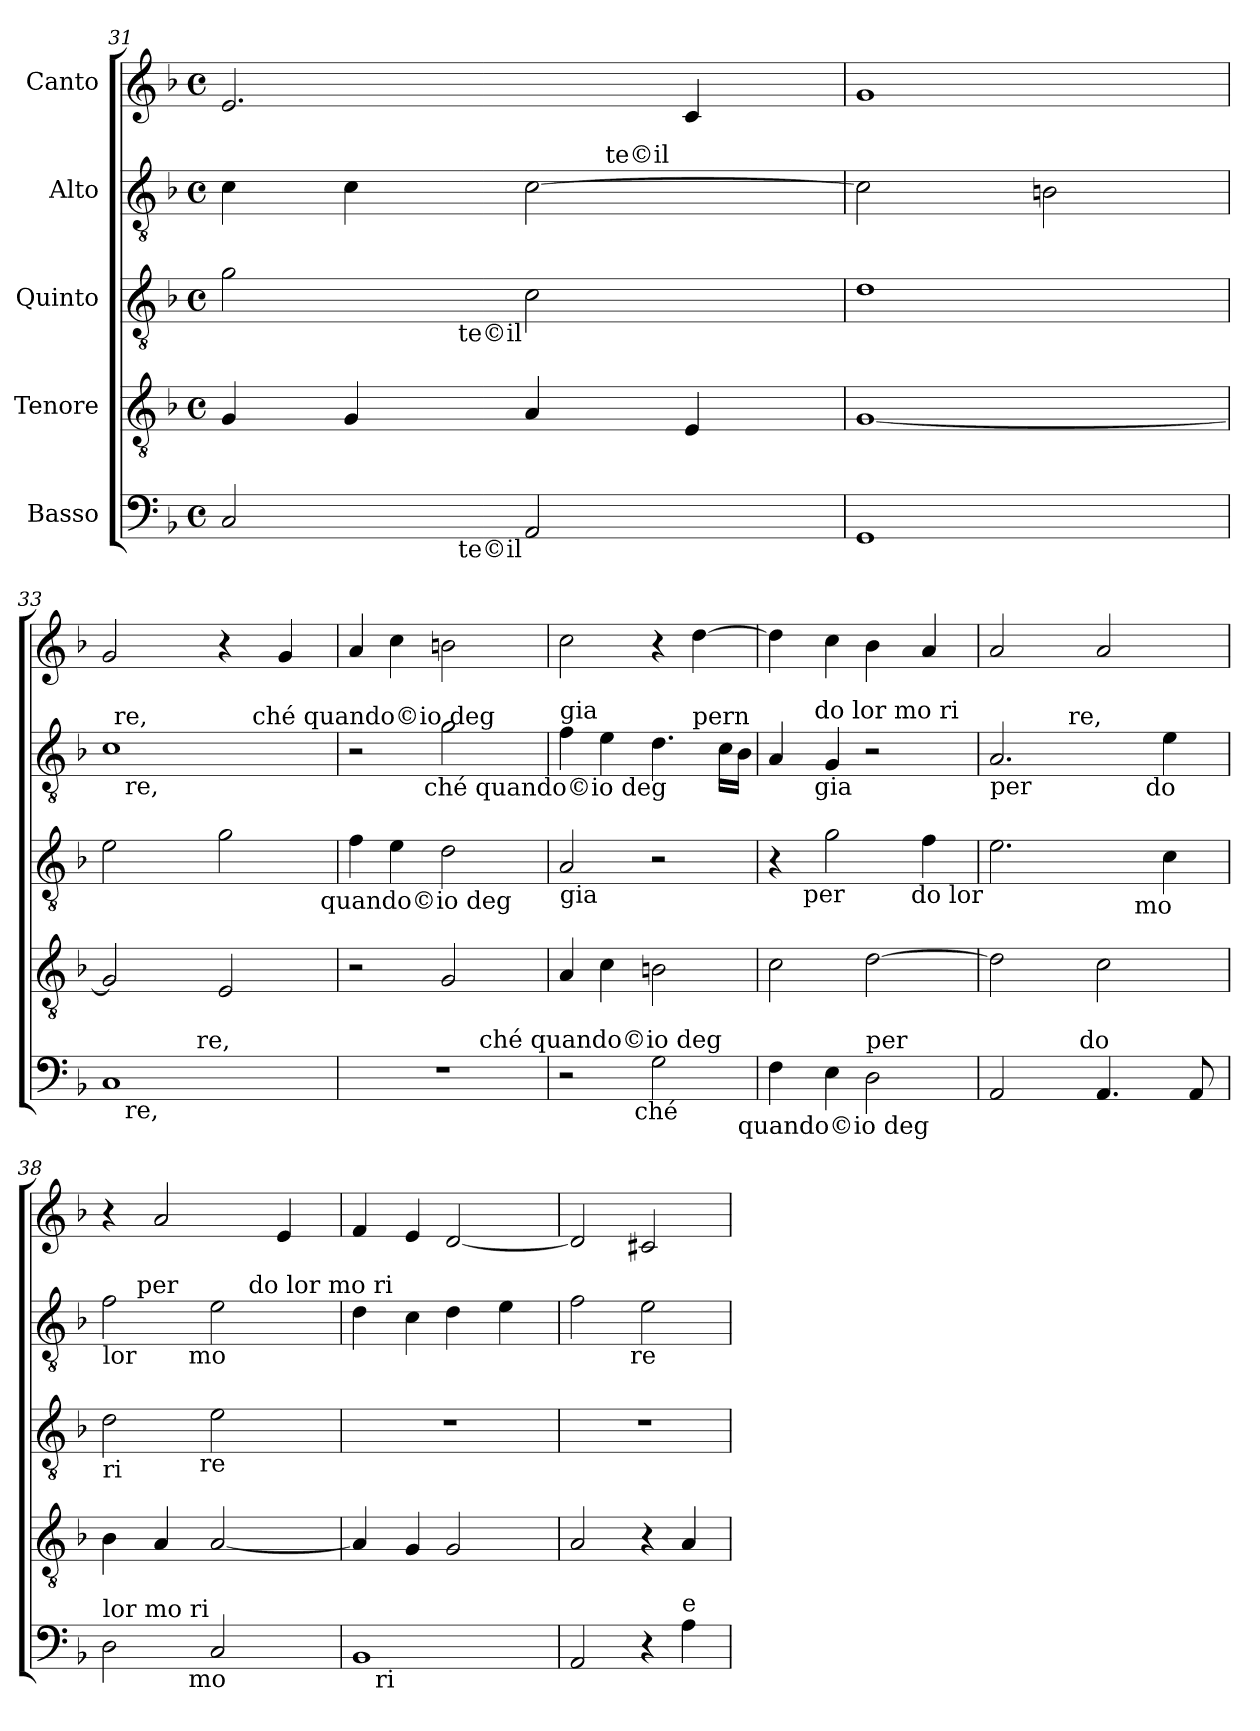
**kern	**kern	**kern	**kern	**kern
*part5	*part4	*part3	*part2	*part1
*staff5	*staff4	*staff3	*staff2	*staff1
*I"Basso	*I"Tenore	*I"Quinto	*I"Alto	*I"Canto
*clefF4	*clefGv2	*clefGv2	*clefGv2	*clefG2
*ITrd7c12	*	*	*	*
*k[b-]	*k[b-]	*k[b-]	*k[b-]	*k[b-]
*F:	*F:	*F:	*F:	*F:
*M4/4	*M4/4	*M4/4	*M4/4	*M4/4
*met(c)	*met(c)	*met(c)	*met(c)	*met(c)
=31	=31	=31	=31	=31
!	!	!	!LO:TX:b:t=vate©il co	!
!	!	!	!LO:TX:a:t=va	!
!	!	!LO:TX:b:t=va	!	!
!LO:TX:a:t=ne ca vate©il	!	!	!	!
!LO:TX:b:t=va	!	!	!	!
*^	*	*^	*^	*
2CC/	4ryy	4G/	2g\	4ryy	4c\	2ryy	2.e/
.	8ryy	4G/	.	8ryy	4c\	.	.
.	32ryy	.	.	32ryy	.	.	.
!	!	!	!	!LO:TX:b:t=te©il	!	!	!
!	!LO:TX:b:t=te©il	!	!	!	!	!	!
.	2ryy	.	.	2ryy	.	.	.
2AAA/	.	4A/	2c\	.	[<2c\	8ryy	.
!	!	!	!	!	!	!LO:TX:a:t=te©il	!
.	.	.	.	.	.	4.ryy	.
.	.	4E/	.	.	.	.	4c/
.	16.ryy	.	.	16.ryy	.	.	.
!!LO:LB:g=z
=32	=32	=32	=32	=32	=32	=32	=32
!	!	!	!	!	!LO:TX:a:t=co	!	!
!	!	!	!LO:TX:b:t=co	!	!	!	!
!LO:TX:b:t=co	!	!	!	!	!	!	!
!LO:TX:a:t=co	!	!	!	!	!	!	!
*	*	*	*v	*v	*	*	*
*v	*v	*	*	*v	*v	*
1GGG	[<1G	1d	2c\]	1g
.	.	.	2Bn\	.
=33	=33	=33	=33	=33
!	!	!LO:TX:b:t=re, ché	!	!
*^	*	*^	*^	*
*	*^	*	*	*	*	*^	*
*	*	*	*	*	*	*	*	*^	*
1CC	16ryy	4ryy	2G/]	2e\	2...ryy	1c	32ryy	16ryy	2ryy	2g/
!	!	!	!	!	!	!	!LO:TX:a:t=re,	!	!	!
.	.	.	.	.	.	.	2ryy	.	.	.
!	!	!	!	!	!	!	!	!LO:TX:b:t=re,	!	!
!	!LO:TX:b:t=re,	!	!	!	!	!	!	!	!	!
.	2...ryy	.	.	.	.	.	.	2...ryy	.	.
.	.	8ryy	.	.	.	.	.	.	.	.
.	.	32ryy	.	.	.	.	.	.	.	.
!	!	!LO:TX:a:t=re,	!	!	!	!	!	!	!	!
.	.	2ryy	.	.	.	.	.	.	.	.
.	.	.	2E/	2g\	.	.	.	.	8ryy	4r
.	.	.	.	.	.	.	4...ryy	.	.	.
!	!	!	!	!	!	!	!	!	!LO:TX:a:t=ché quando©io deg	!
.	.	.	.	.	.	.	.	.	4.ryy	.
.	.	.	.	.	.	.	.	.	.	4g/
.	.	16.ryy	.	.	.	.	.	.	.	.
!	!	!	!	!	!LO:TX:b:t=quando©io deg	!	!	!	!	!
.	.	.	.	.	16ryy	.	.	.	.	.
*	*	*	*	*v	*v	*	*	*	*	*
*	*v	*v	*	*	*	*v	*v	*v	*
=34	=34	=34	=34	=34	=34	=34
1r	2ryy	2r	4f\	2r	4..ryy	4a/
.	.	.	4e\	.	.	4cc\
!	!	!	!	!	!LO:TX:b:t=ché quando©io deg	!
.	.	.	.	.	2ryy	.
.	8ryy	2G/	2d\	2g\	.	2bn\
.	32ryy	.	.	.	.	.
!	!LO:TX:a:t=ché quando©io deg	!	!	!	!	!
.	4ryy	.	.	.	.	.
.	16.ryy	.	.	.	.	.
.	.	.	.	.	16ryy	.
=35	=35	=35	=35	=35	=35	=35
!	!	!	!	!LO:TX:a:t=gia	!	!
!	!	!	!LO:TX:b:t=gia	!	!	!
2r	4..ryy	4A/	2A/	4f\	2.ryy	2cc\
.	.	4c\	.	4e\	.	.
!	!LO:TX:b:t=ché	!	!	!	!	!
.	2ryy	.	.	.	.	.
2GG\	.	2Bn\	2r	4.d\	.	4r
!	!	!	!	!	!LO:TX:a:t=pern	!
.	.	.	.	.	4ryy	[>4dd\
.	.	.	.	16c\LL	.	.
!	!LO:TX:b:t=quando©io deg	!	!	!	!	!
.	16ryy	.	.	16B-\JJ	.	.
=36	=36	=36	=36	=36	=36	=36
!LO:TX:a:t=gia	!	!	!	!	!	!
*	*	*	*^	*	*	*
*v	*v	*	*	*^	*	*	*
4FF\	2c\	4r	8.ryy	2ryy	4A/	8..ryy	4dd\]
!	!	!	!LO:TX:b:t=per	!	!	!	!
.	.	.	2ryy	.	.	.	.
!	!	!	!	!	!	!LO:TX:b:t=gia	!
!	!	!	!	!	!	!LO:TX:a:t=do lor mo ri	!
.	.	.	.	.	.	2ryy	.
4EE\	.	2g\	.	.	4G/	.	4cc\
!LO:TX:a:t=per	!	!	!	!	!	!	!
2DD\	[>2d\	.	.	8..ryy	2r	.	4b-\
.	.	.	4ryy	.	.	.	.
!	!	!	!	!LO:TX:b:t=do lor	!	!	!
.	.	.	.	4ryy	.	4ryy	.
.	.	4f\	.	.	.	.	4a/
.	.	.	16ryy	.	.	.	.
.	.	.	.	32ryy	.	32ryy	.
=37	=37	=37	=37	=37	=37	=37	=37
!	!	!	!	!	!LO:TX:b:t=per	!	!
!LO:TX:b:t=gia per do lor	!	!	!	!	!	!	!
*^	*	*	*v	*v	*	*^	*
2AAA/	4..ryy	2d\]	2.e\	2ryy	2.A/	4ryy	2ryy	2a/
.	.	.	.	.	.	8ryy	.	.
.	.	.	.	.	.	32ryy	.	.
!	!	!	!	!	!	!LO:TX:a:t=re,	!	!
.	.	.	.	.	.	2ryy	.	.
!	!LO:TX:a:t=do	!	!	!	!	!	!	!
.	2ryy	.	.	.	.	.	.	.
4.AAA/	.	2c\	.	8ryy	.	.	8.ryy	2a/
.	.	.	.	32ryy	.	.	.	.
!	!	!	!	!LO:TX:b:t=mo	!	!	!	!
.	.	.	.	4ryy	.	.	.	.
!	!	!	!	!	!	!	!LO:TX:b:t=do	!
.	.	.	.	.	.	.	4ryy	.
.	.	.	4c\	.	4e\	.	.	.
8AAA/	.	.	.	.	.	.	.	.
.	.	.	.	16.ryy	.	16.ryy	.	.
.	16ryy	.	.	.	.	.	16ryy	.
=38	=38	=38	=38	=38	=38	=38	=38	=38
!	!	!	!	!	!LO:TX:b:t=lor	!	!	!
!	!	!	!LO:TX:b:t=ri	!	!	!	!	!
!LO:TX:a:t=lor mo ri	!	!	!	!	!	!	!	!
*	*	*	*	*	*	*	*^	*
2DD\	4..ryy	4B-\	2d\	4...ryy	2f\	8.ryy	4..ryy	2ryy	4r
!	!	!	!	!	!	!LO:TX:a:t=per	!	!	!
.	.	.	.	.	.	2ryy	.	.	.
.	.	4A/	.	.	.	.	.	.	2a/
!	!	!	!	!	!	!	!LO:TX:b:t=mo	!	!
!	!LO:TX:b:t=mo	!	!	!	!	!	!	!	!
.	2ryy	.	.	.	.	.	2ryy	.	.
!	!	!	!	!LO:TX:b:t=re	!	!	!	!	!
.	.	.	.	2ryy	.	.	.	.	.
2CC/	.	[<2A/	2e\	.	2e\	.	.	8ryy	.
.	.	.	.	.	.	.	.	32ryy	.
!	!	!	!	!	!	!	!	!LO:TX:a:t=do lor mo ri	!
.	.	.	.	.	.	.	.	4ryy	.
.	.	.	.	.	.	4ryy	.	.	.
.	.	.	.	.	.	.	.	.	4e/
.	.	.	.	.	.	.	.	16.ryy	.
.	16ryy	.	.	.	.	16ryy	16ryy	.	.
.	.	.	.	32ryy	.	.	.	.	.
=39	=39	=39	=39	=39	=39	=39	=39	=39	=39
!	!	!	!	!	!LO:TX:b:t=ri	!	!	!	!
*	*	*	*v	*v	*	*	*	*	*
*	*	*	*	*v	*v	*v	*v	*
1BBB-	16.ryy	4A/]	1r	4d\	4f/
!	!LO:TX:b:t=ri	!	!	!	!
.	2ryy	.	.	.	.
.	.	4G/	.	4c\	4e/
.	.	2G/	.	4d\	[<2d/
.	4ryy	.	.	.	.
.	.	.	.	4e\	.
.	8ryy	.	.	.	.
.	32ryy	.	.	.	.
!!LO:LB:g=z
=40	=40	=40	=40	=40	=40
!LO:TX:a:t=re	!	!	!	!	!
*v	*v	*	*	*^	*
2AAA/	2A/	1r	2f\	4...ryy	2d/]
!	!	!	!	!LO:TX:b:t=re	!
.	.	.	.	2ryy	.
4r	4r	.	2e\	.	2c#X/
!LO:TX:a:t=e	!	!	!	!	!
4AA\	4A/	.	.	.	.
.	.	.	.	32ryy	.
*	*	*	*v	*v	*
=	=	=	=	=
*-	*-	*-	*-	*-
